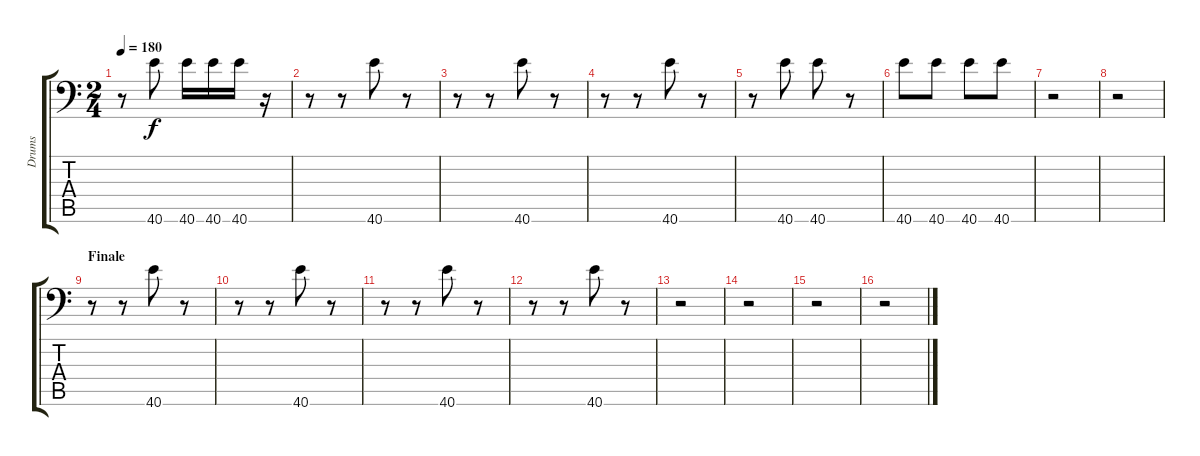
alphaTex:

\track ("Drums" "Drums") {instrument acousticgrandpiano}
\staff {score tabs}
\tuning (C-1 C-1 C-1 C-1 C-1 C-1) {hide}
\ts (2 4)
\tempo 180
\clef f4
\ks c
r.8{dy f} 40.6.8 40.6.16 40.6.16 40.6.16 r.16 |
r.8 r.8 40.6.8 r.8 |
r.8 r.8 40.6.8 r.8 |
r.8 r.8 40.6.8 r.8 |
r.8 40.6.8 40.6.8 r.8 |
40.6.8 40.6.8 40.6.8 40.6.8 |
r.2 |
r.2 |
\section ("" "Finale")
r.8 r.8 40.6.8 r.8 |
r.8 r.8 40.6.8 r.8 |
r.8 r.8 40.6.8 r.8 |
r.8 r.8 40.6.8 r.8 |
r.2 |
r.2 |
r.2 |
r.2
